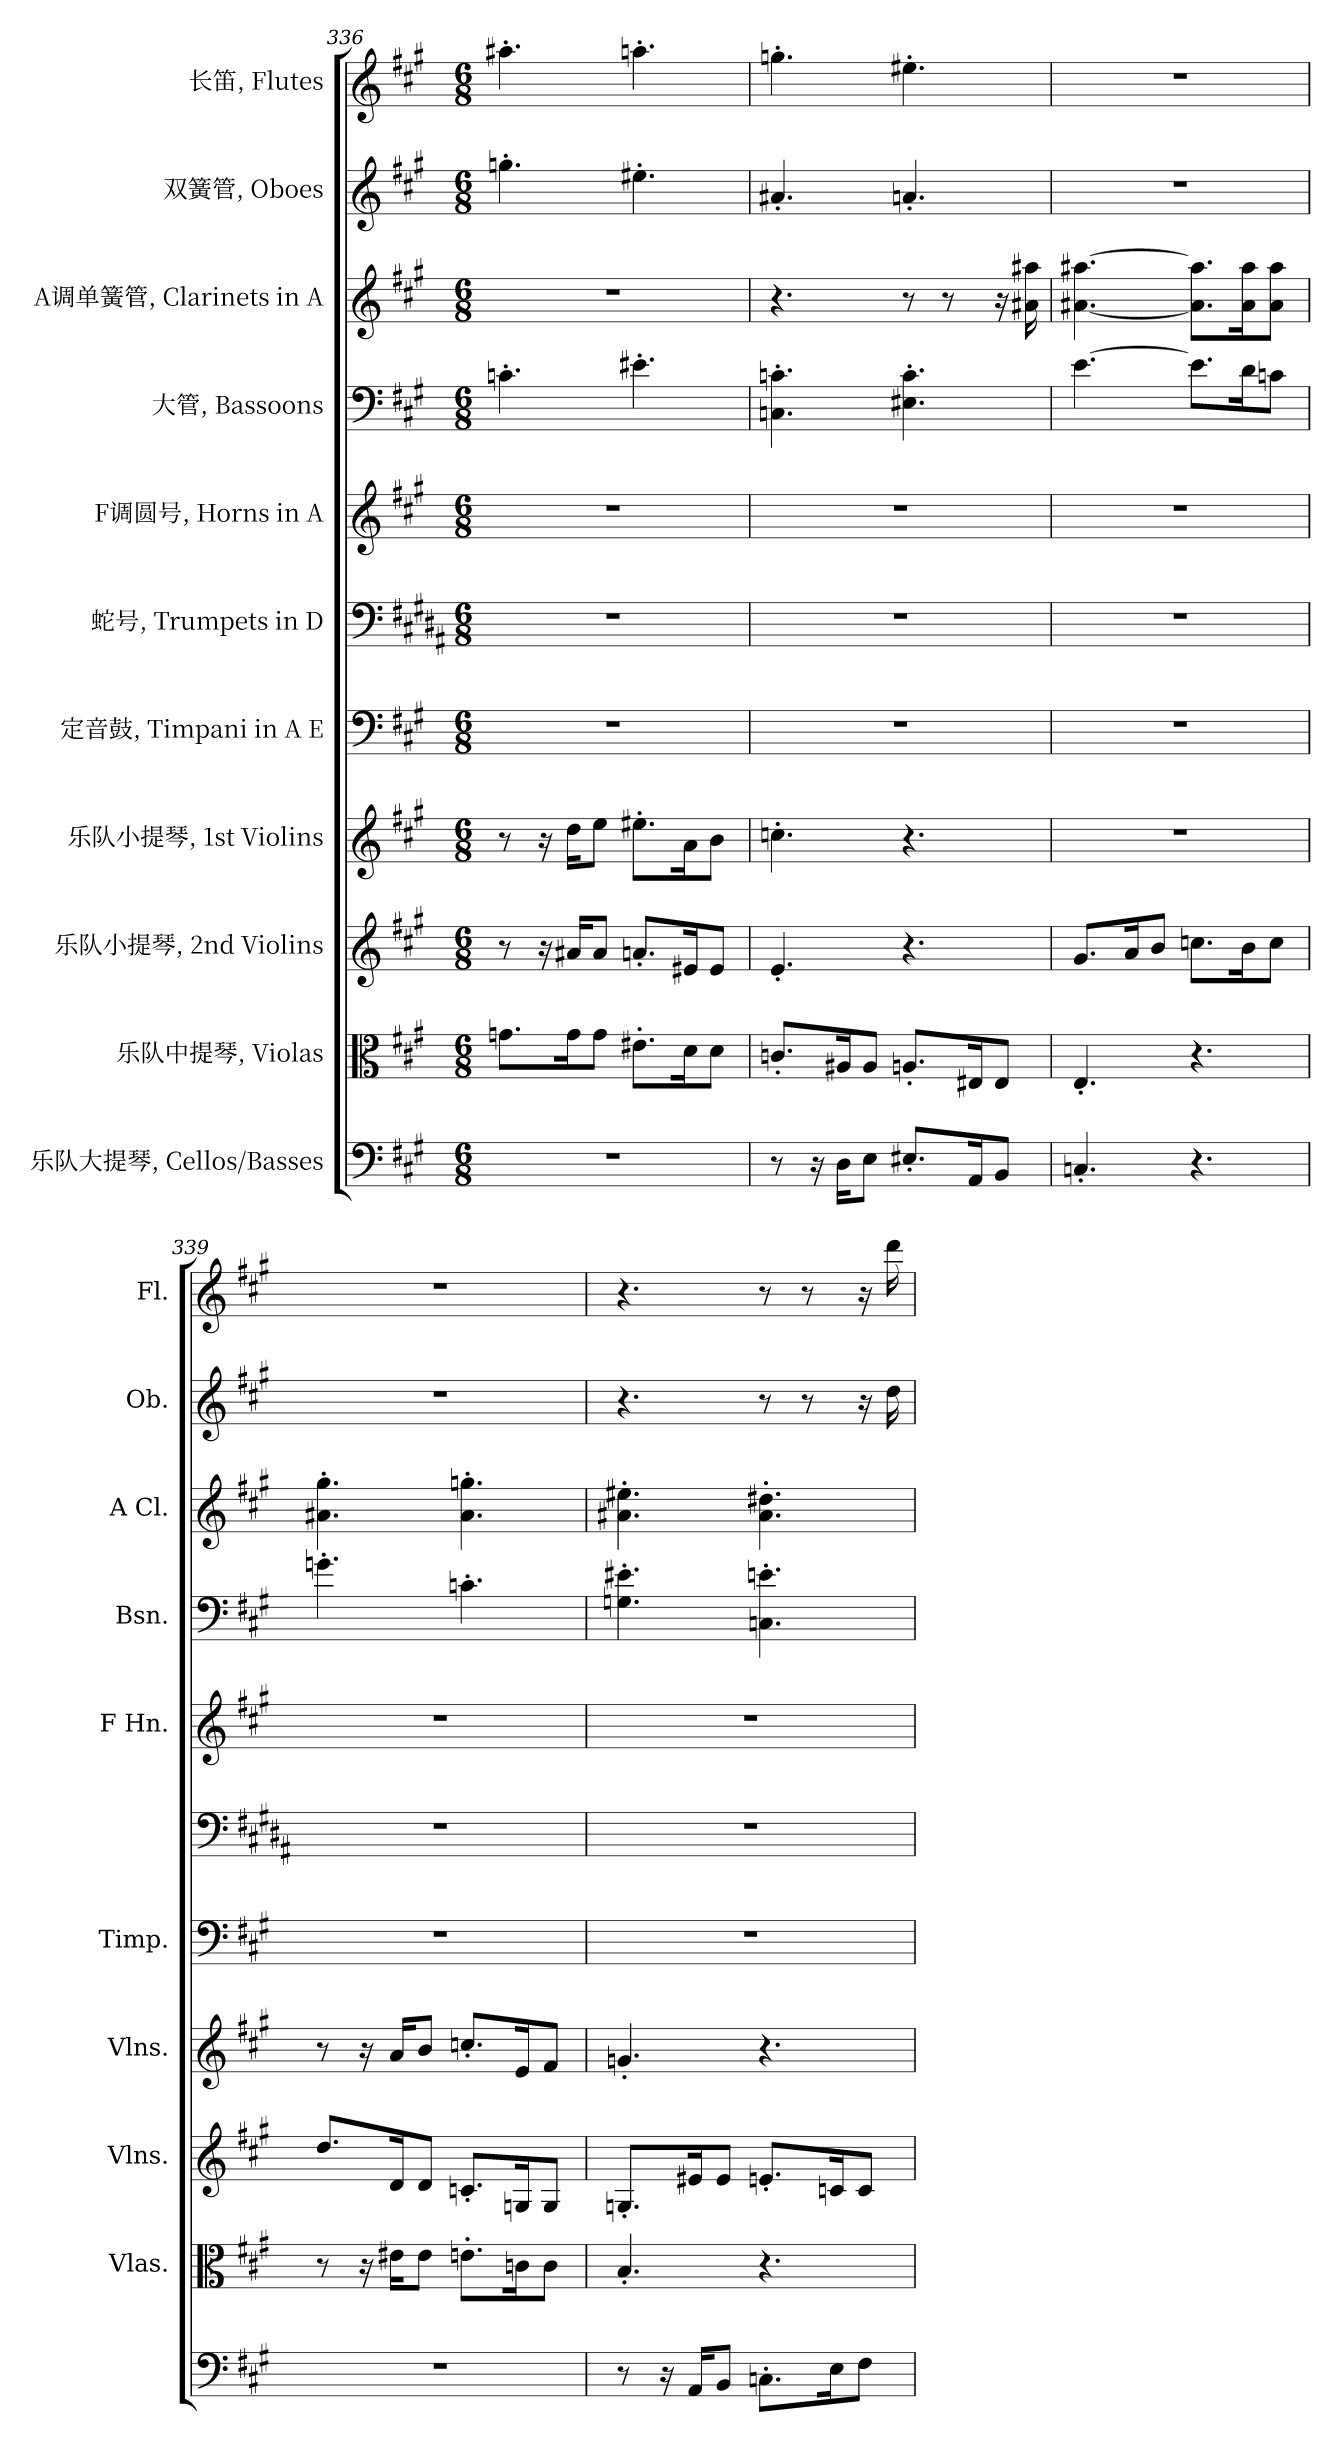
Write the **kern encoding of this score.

**kern	**kern	**kern	**kern	**kern	**kern	**kern	**kern	**kern	**kern	**kern
*part11	*part10	*part9	*part8	*part7	*part6	*part5	*part4	*part3	*part2	*part1
*staff11	*staff10	*staff9	*staff8	*staff7	*staff6	*staff5	*staff4	*staff3	*staff2	*staff1
*I"乐队大提琴, Cellos/Basses	*I"乐队中提琴, Violas	*I"乐队小提琴, 2nd Violins	*I"乐队小提琴, 1st Violins	*I"定音鼓, Timpani in A E	*I"蛇号, Trumpets in D	*I"F调圆号, Horns in A	*I"大管, Bassoons	*I"A调单簧管, Clarinets in A	*I"双簧管, Oboes	*I"长笛, Flutes
*	*I'Vlas.	*I'Vlns.	*I'Vlns.	*I'Timp.	*	*I'F Hn.	*I'Bsn.	*I'A Cl.	*I'Ob.	*I'Fl.
*clefF4	*clefC3	*clefG2	*clefG2	*clefF4	*clefF4	*clefG2	*clefF4	*clefG2	*clefG2	*clefG2
*	*	*	*	*	*ITrd1c2	*ITrd4c7	*	*ITrd2c3	*	*
*k[f#c#g#]	*k[f#c#g#]	*k[f#c#g#]	*k[f#c#g#]	*k[f#c#g#]	*k[f#c#g#]	*k[f#c#]	*k[f#c#g#]	*k[f#c#g#d#a#e#]	*k[f#c#g#]	*k[f#c#g#]
*M6/8	*M6/8	*M6/8	*M6/8	*M6/8	*M6/8	*M6/8	*M6/8	*M6/8	*M6/8	*M6/8
=336	=336	=336	=336	=336	=336	=336	=336	=336	=336	=336
2.r	8.gn\L	8r	8r	2.r	2.r	2.r	4.cn'\	2.r	4.ggn'\	4.aa#X'\
.	.	16r	16r	.	.	.	.	.	.	.
.	16g\K	16a#X/KL	16dd\KL	.	.	.	.	.	.	.
.	8g\J	8a#/J	8ee\J	.	.	.	.	.	.	.
.	8.e#X'\L	8.an'/L	8.ee#X'\L	.	.	.	4.e#X'\	.	4.ee#X'\	4.aan'\
.	16d\K	16e#X/K	16a\K	.	.	.	.	.	.	.
.	8d\J	8e#/J	8b\J	.	.	.	.	.	.	.
!!LO:PB:g=z
=337	=337	=337	=337	=337	=337	=337	=337	=337	=337	=337
8r	8.cn'/L	4.e'/	4.ccn'\	2.r	2.r	2.r	4.Cn\' 4.cn\'	4.r	4.a#X'/	4.ggn'\
16r	.	.	.	.	.	.	.	.	.	.
16D\KL	16A#X/K	.	.	.	.	.	.	.	.	.
8E\J	8A#/J	.	.	.	.	.	.	.	.	.
8.E#X'/L	8.An'/L	4.r	4.r	.	.	.	4.E#X\' 4.c\'	8r	4.an'/	4.ee#X'\
.	.	.	.	.	.	.	.	8r	.	.
16AA/K	16E#X/K	.	.	.	.	.	.	.	.	.
8BB/J	8E#/J	.	.	.	.	.	.	16r	.	.
.	.	.	.	.	.	.	.	16f##X\ 16ff##X\	.	.
=338	=338	=338	=338	=338	=338	=338	=338	=338	=338	=338
4.Cn'/	4.E'/	8.g#/L	2.r	2.r	2.r	2.r	[4.e\	[4.f##X\ [4.ff##X\	2.r	2.r
.	.	16a/K	.	.	.	.	.	.	.	.
.	.	8b/J	.	.	.	.	.	.	.	.
4.r	4.r	8.ccn\L	.	.	.	.	8.e\L]	8.f##\] 8.ff##\]L	.	.
.	.	16b\K	.	.	.	.	16d\K	16f##\ 16ff##\K	.	.
.	.	8cc\J	.	.	.	.	8cn\J	8f##\ 8ff##\J	.	.
=339	=339	=339	=339	=339	=339	=339	=339	=339	=339	=339
2.r	8r	8.dd/L	8r	2.r	2.r	2.r	4.gn'\	4.f##X\' 4.ee#\'	2.r	2.r
.	16r	.	16r	.	.	.	.	.	.	.
.	16e#X\KL	16d/K	16a/KL	.	.	.	.	.	.	.
.	8e#\J	8d/J	8b/J	.	.	.	.	.	.	.
.	8.en'\L	8.cn'/L	8.ccn'/L	.	.	.	4.cn'\	4.f##\' 4.een\'	.	.
.	16cn\K	16Gn/K	16e/K	.	.	.	.	.	.	.
.	8c\J	8G/J	8f#/J	.	.	.	.	.	.	.
!!LO:PB:g=z
=340	=340	=340	=340	=340	=340	=340	=340	=340	=340	=340
8r	4.B'/	8.Gn'/L	4.gn'/	2.r	2.r	2.r	4.Gn\' 4.e#X\'	4.f##X\' 4.cc##X\'	4.r	4.r
16r	.	.	.	.	.	.	.	.	.	.
16AA/KL	.	16e#X/K	.	.	.	.	.	.	.	.
8BB/J	.	8e#/J	.	.	.	.	.	.	.	.
8.Cn'\L	4.r	8.en'/L	4.r	.	.	.	4.Cn\' 4.en\'	4.f##\' 4.b#X\'	8r	8r
.	.	.	.	.	.	.	.	.	8r	8r
16E\K	.	16cn/K	.	.	.	.	.	.	.	.
8F#\J	.	8c/J	.	.	.	.	.	.	16r	16r
.	.	.	.	.	.	.	.	.	16dd\	16ddd\
=	=	=	=	=	=	=	=	=	=	=
*-	*-	*-	*-	*-	*-	*-	*-	*-	*-	*-
